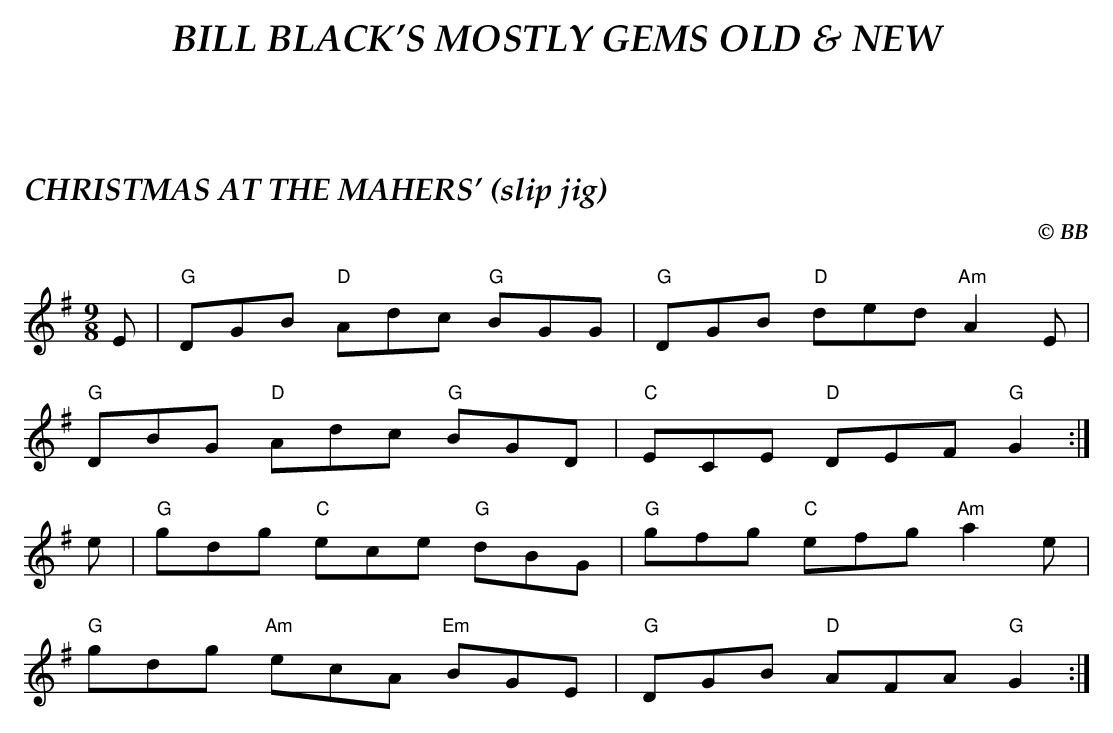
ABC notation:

X:1
T:CHRISTMAS AT THE MAHERS' (slip jig)
C:© BB
Q:1/4=150
M:9/8
L:1/8
K:G
E|"G"DGB "D"Adc "G"BGG|"G"DGB "D"ded "Am"A2 E|
"G"DBG "D"Adc "G"BGD|"C"ECE "D"DEF "G"G2 :|
e|"G"gdg "C"ece "G"dBG|"G"gfg "C"efg "Am"a2 e|
"G"gdg "Am"ecA "Em"BGE|"G"DGB "D"AFA "G"G2 :|
